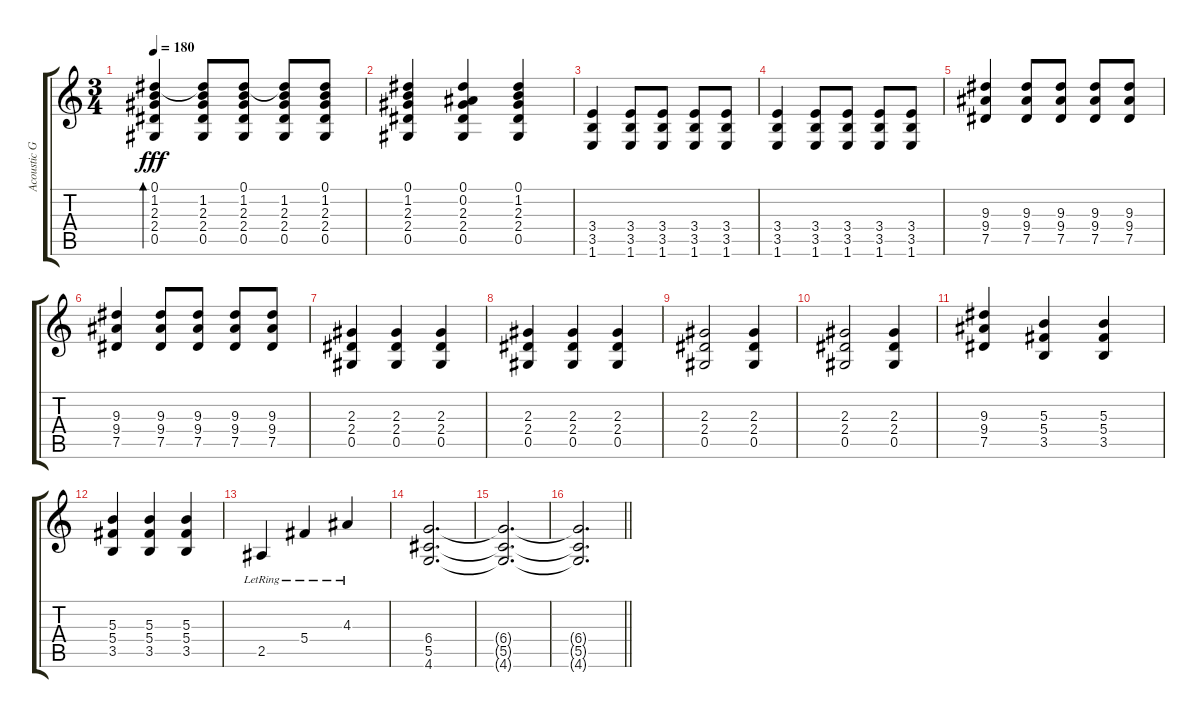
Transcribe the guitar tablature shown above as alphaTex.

\track ("Acoustic Guitar 1" "Acoustic G") {instrument acousticguitarnylon}
\staff {score tabs}
\tuning (Eb4 Bb3 Gb3 Db3 Ab2 Eb2) {hide}
\ts (3 4)
\tempo 180
\clef g2
\ks c
(0.1 1.2 2.3 2.4 0.5).4{bd 30 dy fff} (0.1{t} 1.2 2.3 2.4 0.5).8 (0.1 1.2 2.3 2.4 0.5).8 (0.1{t} 1.2 2.3 2.4 0.5).8 (0.1 1.2 2.3 2.4 0.5).8 |
(0.1 1.2 2.3 2.4 0.5).4 (0.1 0.2 2.3 2.4 0.5).4 (0.1 1.2 2.3 2.4 0.5).4 |
(3.4 3.5 1.6).4 (3.4 3.5 1.6).8 (3.4 3.5 1.6).8 (3.4 3.5 1.6).8 (3.4 3.5 1.6).8 |
(3.4 3.5 1.6).4 (3.4 3.5 1.6).8 (3.4 3.5 1.6).8 (3.4 3.5 1.6).8 (3.4 3.5 1.6).8 |
(9.3 9.4 7.5).4 (9.3 9.4 7.5).8 (9.3 9.4 7.5).8 (9.3 9.4 7.5).8 (9.3 9.4 7.5).8 |
(9.3 9.4 7.5).4 (9.3 9.4 7.5).8 (9.3 9.4 7.5).8 (9.3 9.4 7.5).8 (9.3 9.4 7.5).8 |
(2.3 2.4 0.5).4 (2.3 2.4 0.5).4 (2.3 2.4 0.5).4 |
(2.3 2.4 0.5).4 (2.3 2.4 0.5).4 (2.3 2.4 0.5).4 |
(2.3 2.4 0.5).2 (2.3 2.4 0.5).4 |
(2.3 2.4 0.5).2 (2.3 2.4 0.5).4 |
(9.3 9.4 7.5).4 (5.3 5.4 3.5).4 (5.3 5.4 3.5).4 |
(5.3 5.4 3.5).4 (5.3 5.4 3.5).4 (5.3 5.4 3.5).4 |
2.5{lr}.4 5.4{lr}.4 4.3{lr}.4 |
(6.4 5.5 4.6).2{d} |
(6.4{t} 5.5{t} 4.6{t}).2{d} |
\barLineRight lightlight
(6.4{t} 5.5{t} 4.6{t}).2{d}
